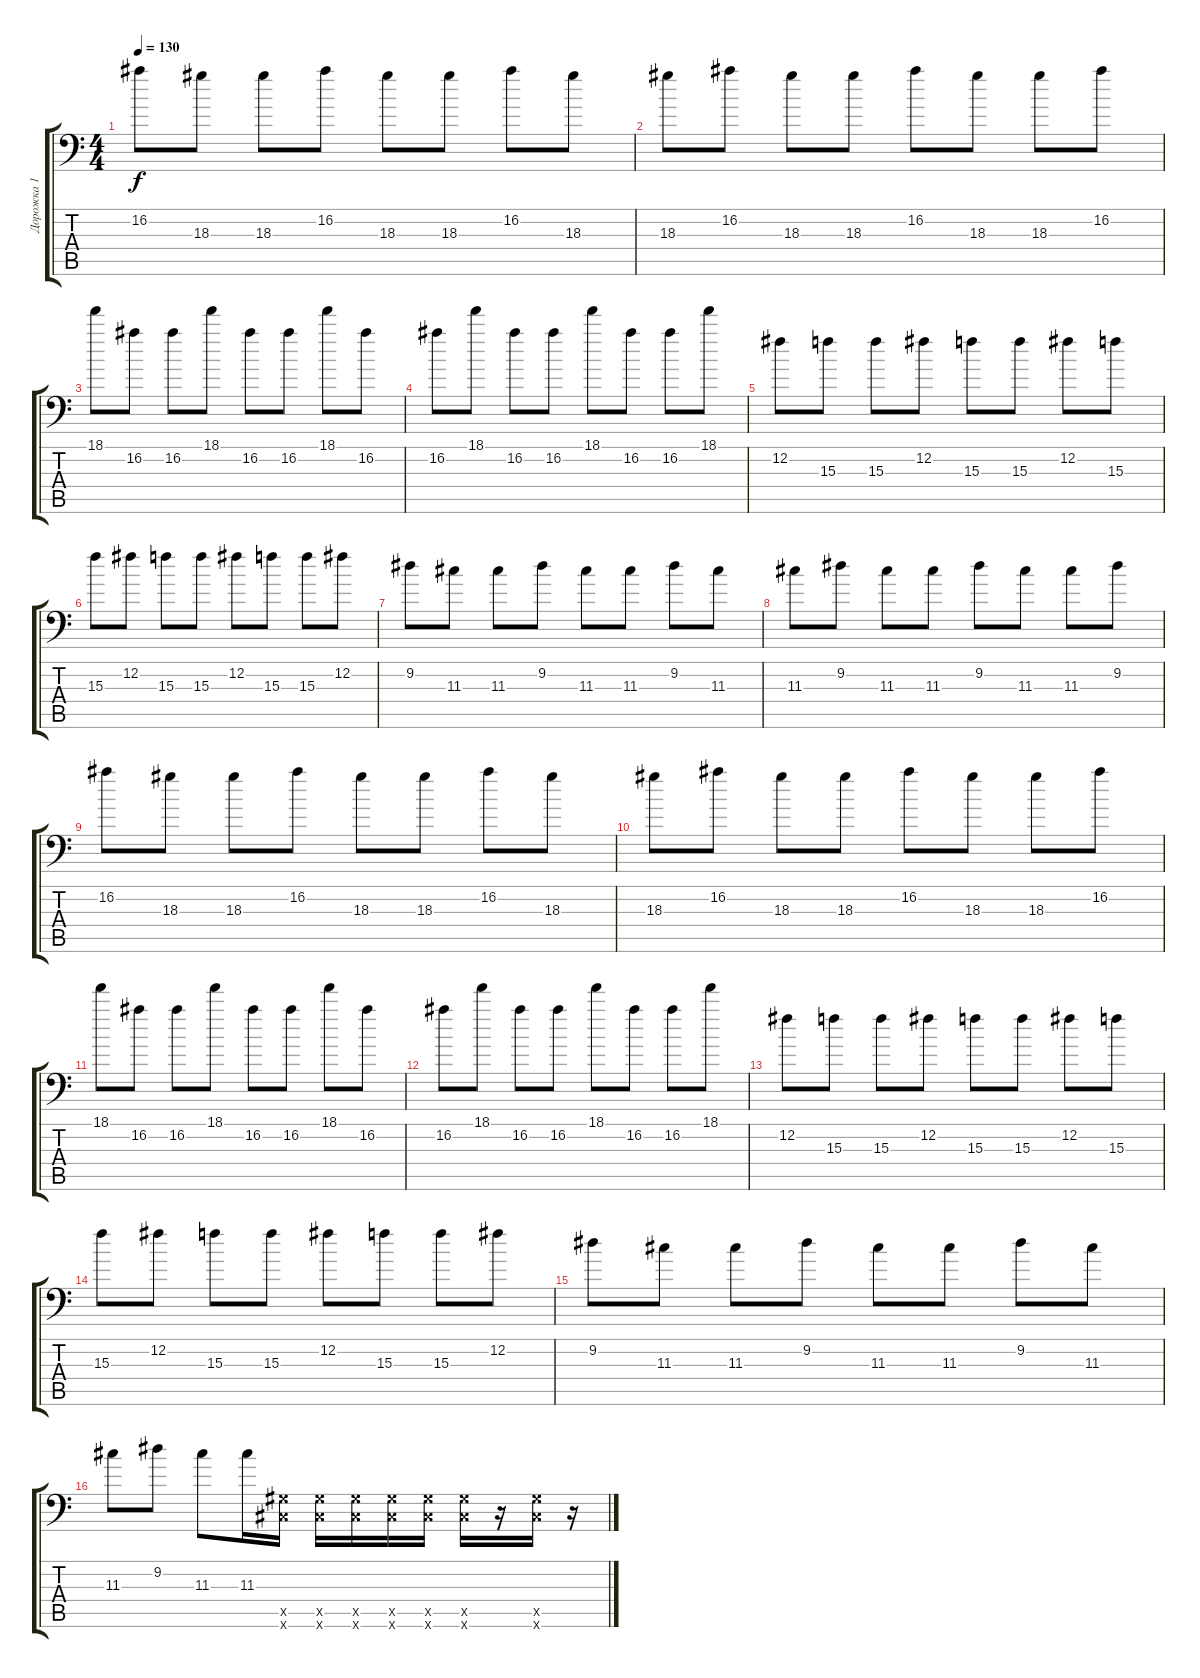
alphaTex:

\track ("Дорожка 1" "Дорожка 1") {instrument distortionguitar}
\staff {score tabs}
\tuning (B3 Gb3 D3 A2 E2 A1) {hide}
\ts (4 4)
\tempo 130
\clef f4
\ks c
16.2.8{dy f} 18.3.8 18.3.8 16.2.8 18.3.8 18.3.8 16.2.8 18.3.8 |
18.3.8 16.2.8 18.3.8 18.3.8 16.2.8 18.3.8 18.3.8 16.2.8 |
18.1.8 16.2.8 16.2.8 18.1.8 16.2.8 16.2.8 18.1.8 16.2.8 |
16.2.8 18.1.8 16.2.8 16.2.8 18.1.8 16.2.8 16.2.8 18.1.8 |
12.2.8 15.3.8 15.3.8 12.2.8 15.3.8 15.3.8 12.2.8 15.3.8 |
15.3.8 12.2.8 15.3.8 15.3.8 12.2.8 15.3.8 15.3.8 12.2.8 |
9.2.8 11.3.8 11.3.8 9.2.8 11.3.8 11.3.8 9.2.8 11.3.8 |
11.3.8 9.2.8 11.3.8 11.3.8 9.2.8 11.3.8 11.3.8 9.2.8 |
16.2.8 18.3.8 18.3.8 16.2.8 18.3.8 18.3.8 16.2.8 18.3.8 |
18.3.8 16.2.8 18.3.8 18.3.8 16.2.8 18.3.8 18.3.8 16.2.8 |
18.1.8 16.2.8 16.2.8 18.1.8 16.2.8 16.2.8 18.1.8 16.2.8 |
16.2.8 18.1.8 16.2.8 16.2.8 18.1.8 16.2.8 16.2.8 18.1.8 |
12.2.8 15.3.8 15.3.8 12.2.8 15.3.8 15.3.8 12.2.8 15.3.8 |
15.3.8 12.2.8 15.3.8 15.3.8 12.2.8 15.3.8 15.3.8 12.2.8 |
9.2.8 11.3.8 11.3.8 9.2.8 11.3.8 11.3.8 9.2.8 11.3.8 |
11.3.8 9.2.8 11.3.8 11.3.16 (4.5{x} 4.6{x}).16 (4.5{x} 4.6{x}).16 (4.5{x} 4.6{x}).16 (4.5{x} 4.6{x}).16 (4.5{x} 4.6{x}).16 (4.5{x} 4.6{x}).16 r.16 (4.5{x} 4.6{x}).16 r.16
